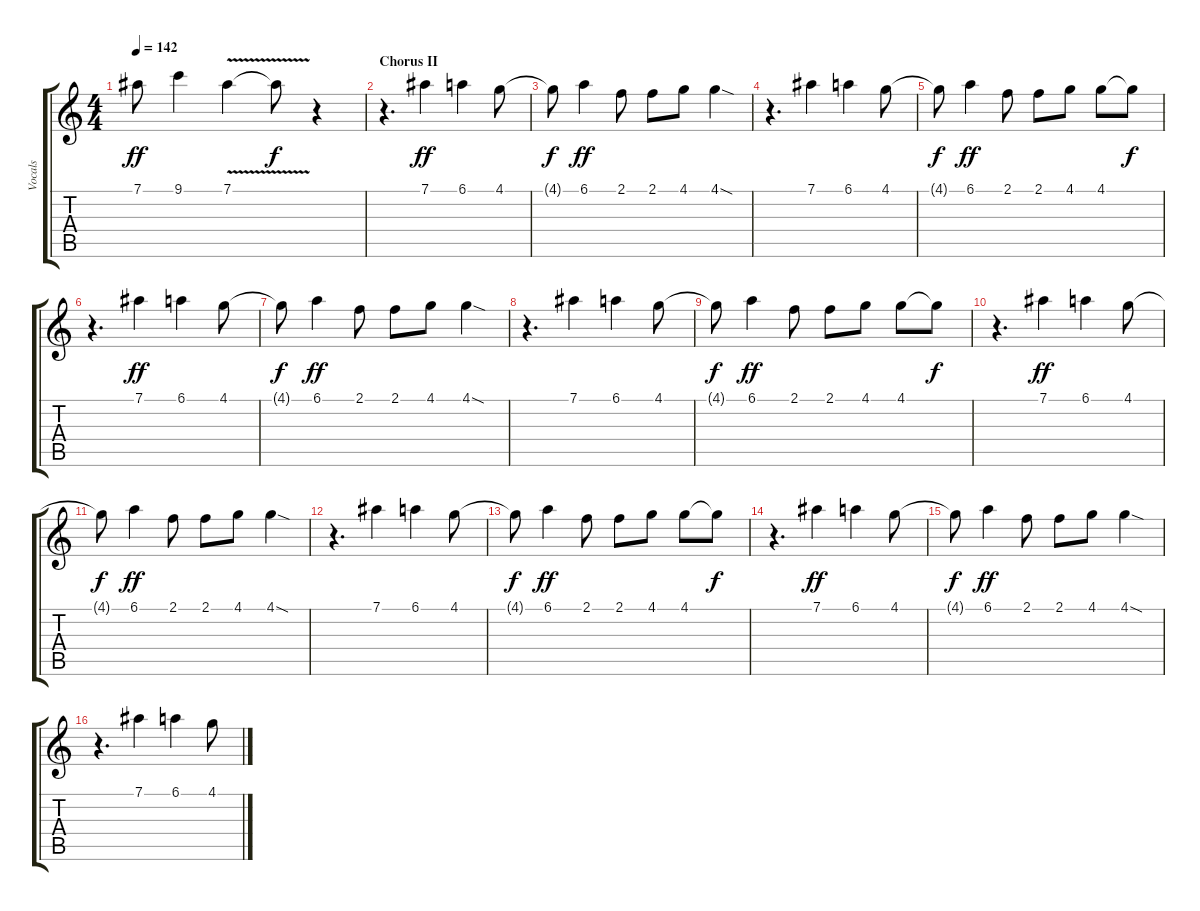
\track ("Vocals" "Vocals") {instrument lead2sawtooth}
\staff {score tabs}
\tuning (Eb5 Bb3 Gb3 Db3 Ab2 Eb2) {hide}
\ts (4 4)
\tempo 142
\clef g2
\ks c
7.1.8{dy ff} 9.1.4 7.1{v}.4 7.1{t}.8{dy f} r.4 |
\section ("" "Chorus II")
r.4{d} 7.1.4{dy ff} 6.1.4 4.1.8 |
4.1{t}.8{dy f} 6.1.4{dy ff} 2.1.8 2.1.8 4.1.8 4.1{sod}.4 |
r.4{d} 7.1.4 6.1.4 4.1.8 |
4.1{t}.8{dy f} 6.1.4{dy ff} 2.1.8 2.1.8 4.1.8 4.1.8 4.1{t}.8{dy f} |
r.4{d} 7.1.4{dy ff} 6.1.4 4.1.8 |
4.1{t}.8{dy f} 6.1.4{dy ff} 2.1.8 2.1.8 4.1.8 4.1{sod}.4 |
r.4{d} 7.1.4 6.1.4 4.1.8 |
4.1{t}.8{dy f} 6.1.4{dy ff} 2.1.8 2.1.8 4.1.8 4.1.8 4.1{t}.8{dy f} |
r.4{d} 7.1.4{dy ff} 6.1.4 4.1.8 |
4.1{t}.8{dy f} 6.1.4{dy ff} 2.1.8 2.1.8 4.1.8 4.1{sod}.4 |
r.4{d} 7.1.4 6.1.4 4.1.8 |
4.1{t}.8{dy f} 6.1.4{dy ff} 2.1.8 2.1.8 4.1.8 4.1.8 4.1{t}.8{dy f} |
r.4{d} 7.1.4{dy ff} 6.1.4 4.1.8 |
4.1{t}.8{dy f} 6.1.4{dy ff} 2.1.8 2.1.8 4.1.8 4.1{sod}.4 |
r.4{d} 7.1.4 6.1.4 4.1.8
